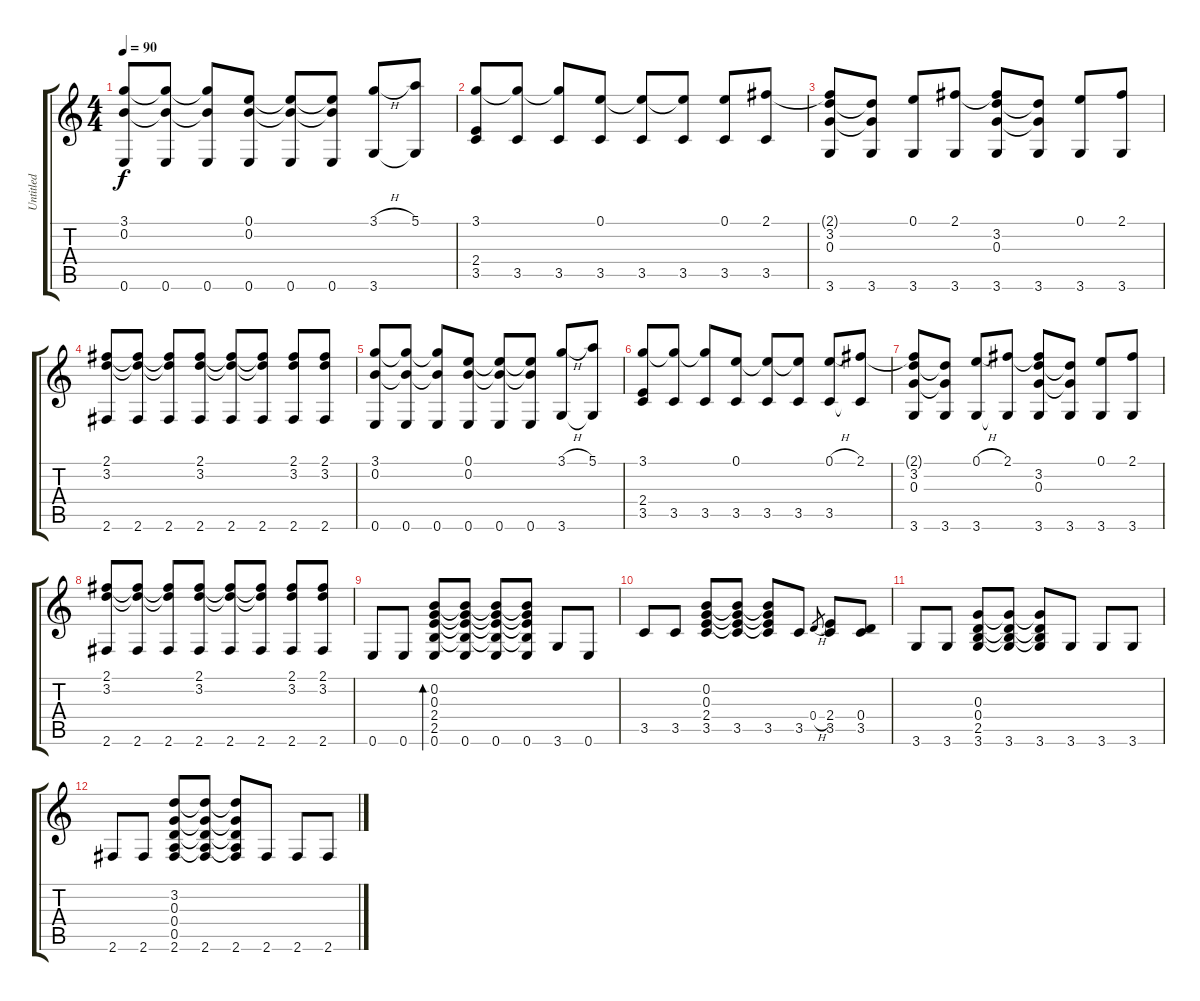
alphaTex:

\track ("Untitled" "Untitled") {instrument acousticguitarnylon}
\staff {score tabs}
\tuning (E4 B3 G3 D3 A2 E2) {hide}
\ts (4 4)
\tempo 90
\clef g2
\ks c
(3.1 0.2 0.6).8{dy f} (3.1{t} 0.2{t} 0.6).8 (3.1{t} 0.2{t} 0.6).8 (0.1 0.2 0.6).8 (0.1{t} 0.2{t} 0.6).8 (0.1{t} 0.2{t} 0.6).8 (3.1{h} 3.6).8 (5.1 3.6{t}).8 |
(3.1 2.4 3.5).8 (3.1{t} 3.5).8 (3.1{t} 3.5).8 (0.1 3.5).8 (0.1{t} 3.5).8 (0.1{t} 3.5).8 (0.1 3.5).8 (2.1 3.5).8 |
(2.1{t} 3.2 0.3 3.6).8 (3.2{t} 0.3{t} 3.6).8 (0.1 3.6).8 (2.1 3.6).8 (2.1{t} 3.2 0.3 3.6).8 (3.2{t} 0.3{t} 3.6).8 (0.1 3.6).8 (2.1 3.6).8 |
(2.1 3.2 2.6).8 (2.1{t} 3.2{t} 2.6).8 (2.1{t} 3.2{t} 2.6).8 (2.1 3.2 2.6).8 (2.1{t} 3.2{t} 2.6).8 (2.1{t} 3.2{t} 2.6).8 (2.1 3.2 2.6).8 (2.1 3.2 2.6).8 |
(3.1 0.2 0.6).8 (3.1{t} 0.2{t} 0.6).8 (3.1{t} 0.2{t} 0.6).8 (0.1 0.2 0.6).8 (0.1{t} 0.2{t} 0.6).8 (0.1{t} 0.2{t} 0.6).8 (3.1{h} 3.6).8 (5.1 3.6{t}).8 |
(3.1 2.4 3.5).8 (3.1{t} 3.5).8 (3.1{t} 3.5).8 (0.1 3.5).8 (0.1{t} 3.5).8 (0.1{t} 3.5).8 (0.1{h} 3.5).8 (2.1 3.5{t}).8 |
(2.1{t} 3.2 0.3 3.6).8 (3.2{t} 0.3{t} 3.6).8 (0.1{h} 3.6).8 (2.1 3.6{t}).8 (2.1{t} 3.2 0.3 3.6).8 (3.2{t} 0.3{t} 3.6).8 (0.1 3.6).8 (2.1 3.6).8 |
(2.1 3.2 2.6).8 (2.1{t} 3.2{t} 2.6).8 (2.1{t} 3.2{t} 2.6).8 (2.1 3.2 2.6).8 (2.1{t} 3.2{t} 2.6).8 (2.1{t} 3.2{t} 2.6).8 (2.1 3.2 2.6).8 (2.1 3.2 2.6).8 |
0.6.8 0.6.8 (0.2 0.3 2.4 2.5 0.6).8{bd 30} (0.2{t} 0.3{t} 2.4{t} 2.5{t} 0.6).8 (0.2{t} 0.3{t} 2.4{t} 2.5{t} 0.6).8 (0.2{t} 0.3{t} 2.4{t} 2.5{t} 0.6).8 3.6.8 0.6.8 |
3.5.8 3.5.8 (0.2 0.3 2.4 3.5).8 (0.2{t} 0.3{t} 2.4{t} 3.5).8 (0.2{t} 0.3{t} 2.4{t} 3.5).8 3.5.8 0.4{h}.8{gr} (2.4 3.5).8 (0.4 3.5).8 |
3.6.8 3.6.8 (0.3 0.4 2.5 3.6).8 (0.3{t} 0.4{t} 2.5{t} 3.6).8 (0.3{t} 0.4{t} 2.5{t} 3.6).8 3.6.8 3.6.8 3.6.8 |
2.6.8 2.6.8 (3.2 0.3 0.4 0.5 2.6).8 (3.2{t} 0.3{t} 0.4{t} 0.5{t} 2.6).8 (3.2{t} 0.3{t} 0.4{t} 0.5{t} 2.6).8 2.6.8 2.6.8 2.6.8
